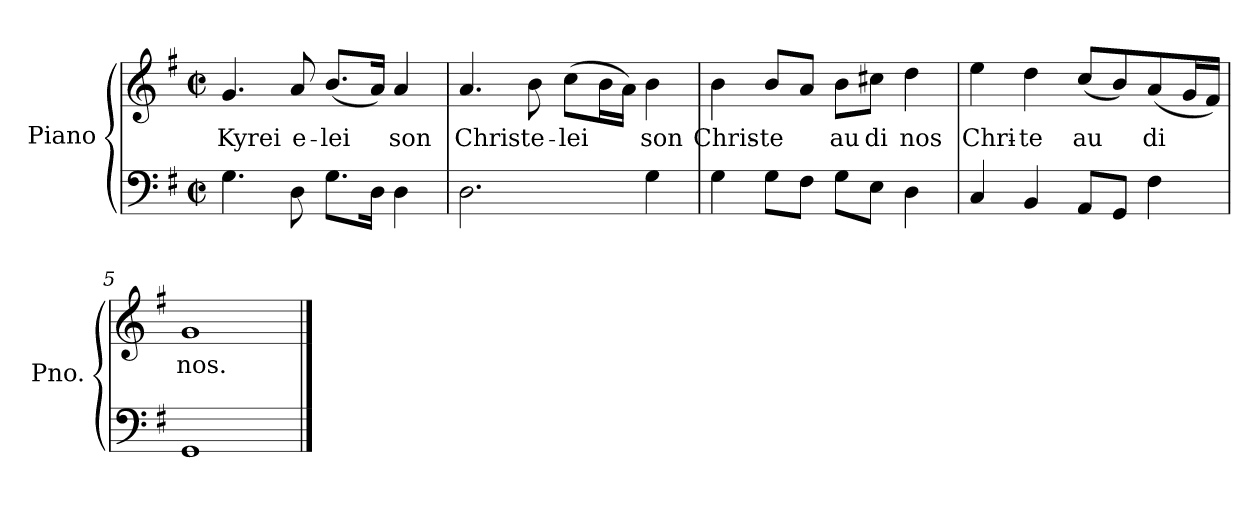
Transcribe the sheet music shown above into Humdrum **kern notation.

**kern	**kern	**text
*part1	*part1	*part1
*staff2	*staff1	*staff1
*I"Piano	*	*
*I'Pno.	*	*
*clefF4	*clefG2	*
*k[f#]	*k[f#]	*
*M2/2	*M2/2	*
*met(c|)	*met(c|)	*
=1	=1	=1
4.G\	4.g/	Kyrei
8D\	8a/	e-
8.G\L	(8.b/L	-lei
16D\Jk	16a/Jk)	.
4D\	4a/	son
=2	=2	=2
2.D\	4.a/	Christ
.	8b\	e-
.	(8cc\L	-lei
.	16b\L	.
.	16a\JJ)	.
4G\	4b\	son
=3	=3	=3
4G\	4b\	Chris-
8G\L	8b/L	-te
8F#\J	8a/J	.
8G\L	8b\L	au
8E\J	8cc#X\J	di
4D\	4dd\	nos
=4	=4	=4
4C/	4ee\	Chri-
4BB/	4dd\	-te
8AA/L	(8cc/L	au
8GG/J	8b/)	.
4F#\	(8a/	di
.	16g/L	.
.	16f#/JJ)	.
=5	=5	=5
1GG	1g	nos.
==	==	==
*-	*-	*-
